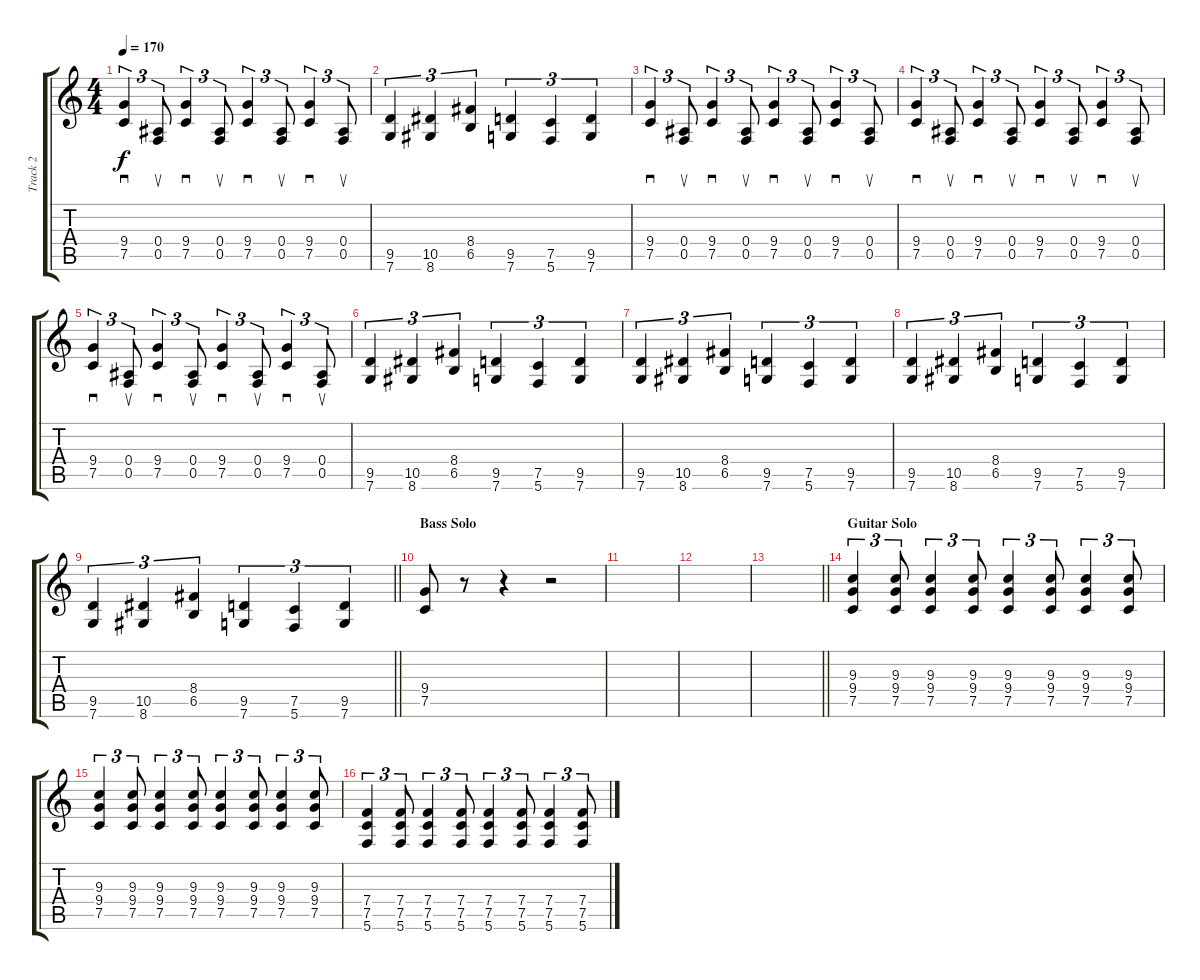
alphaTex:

\track ("Track 2" "Track 2") {instrument distortionguitar}
\staff {score tabs}
\tuning (C4 G3 Eb3 Bb2 F2 C2) {hide}
\ts (4 4)
\tempo 170
\clef g2
\ks c
(9.4 7.5).4{sd tu (3 2) dy f} (0.4 0.5).8{su tu (3 2)} (9.4 7.5).4{sd tu (3 2)} (0.4 0.5).8{su tu (3 2)} (9.4 7.5).4{sd tu (3 2)} (0.4 0.5).8{su tu (3 2)} (9.4 7.5).4{sd tu (3 2)} (0.4 0.5).8{su tu (3 2)} |
(9.5 7.6).4{tu (3 2)} (10.5 8.6).4{tu (3 2)} (8.4 6.5).4{tu (3 2)} (9.5 7.6).4{tu (3 2)} (7.5 5.6).4{tu (3 2)} (9.5 7.6).4{tu (3 2)} |
(9.4 7.5).4{sd tu (3 2)} (0.4 0.5).8{su tu (3 2)} (9.4 7.5).4{sd tu (3 2)} (0.4 0.5).8{su tu (3 2)} (9.4 7.5).4{sd tu (3 2)} (0.4 0.5).8{su tu (3 2)} (9.4 7.5).4{sd tu (3 2)} (0.4 0.5).8{su tu (3 2)} |
(9.4 7.5).4{sd tu (3 2)} (0.4 0.5).8{su tu (3 2)} (9.4 7.5).4{sd tu (3 2)} (0.4 0.5).8{su tu (3 2)} (9.4 7.5).4{sd tu (3 2)} (0.4 0.5).8{su tu (3 2)} (9.4 7.5).4{sd tu (3 2)} (0.4 0.5).8{su tu (3 2)} |
(9.4 7.5).4{sd tu (3 2)} (0.4 0.5).8{su tu (3 2)} (9.4 7.5).4{sd tu (3 2)} (0.4 0.5).8{su tu (3 2)} (9.4 7.5).4{sd tu (3 2)} (0.4 0.5).8{su tu (3 2)} (9.4 7.5).4{sd tu (3 2)} (0.4 0.5).8{su tu (3 2)} |
(9.5 7.6).4{tu (3 2)} (10.5 8.6).4{tu (3 2)} (8.4 6.5).4{tu (3 2)} (9.5 7.6).4{tu (3 2)} (7.5 5.6).4{tu (3 2)} (9.5 7.6).4{tu (3 2)} |
(9.5 7.6).4{tu (3 2)} (10.5 8.6).4{tu (3 2)} (8.4 6.5).4{tu (3 2)} (9.5 7.6).4{tu (3 2)} (7.5 5.6).4{tu (3 2)} (9.5 7.6).4{tu (3 2)} |
(9.5 7.6).4{tu (3 2)} (10.5 8.6).4{tu (3 2)} (8.4 6.5).4{tu (3 2)} (9.5 7.6).4{tu (3 2)} (7.5 5.6).4{tu (3 2)} (9.5 7.6).4{tu (3 2)} |
\barLineRight lightlight
(9.5 7.6).4{tu (3 2)} (10.5 8.6).4{tu (3 2)} (8.4 6.5).4{tu (3 2)} (9.5 7.6).4{tu (3 2)} (7.5 5.6).4{tu (3 2)} (9.5 7.6).4{tu (3 2)} |
\section ("" "Bass Solo")
(9.4 7.5).8 r.8 r.4 r.2 |
|
|
\barLineRight lightlight
|
\section ("" "Guitar Solo")
(9.3 9.4 7.5).4{tu (3 2)} (9.3 9.4 7.5).8{tu (3 2)} (9.3 9.4 7.5).4{tu (3 2)} (9.3 9.4 7.5).8{tu (3 2)} (9.3 9.4 7.5).4{tu (3 2)} (9.3 9.4 7.5).8{tu (3 2)} (9.3 9.4 7.5).4{tu (3 2)} (9.3 9.4 7.5).8{tu (3 2)} |
(9.3 9.4 7.5).4{tu (3 2)} (9.3 9.4 7.5).8{tu (3 2)} (9.3 9.4 7.5).4{tu (3 2)} (9.3 9.4 7.5).8{tu (3 2)} (9.3 9.4 7.5).4{tu (3 2)} (9.3 9.4 7.5).8{tu (3 2)} (9.3 9.4 7.5).4{tu (3 2)} (9.3 9.4 7.5).8{tu (3 2)} |
(7.4 7.5 5.6).4{tu (3 2)} (7.4 7.5 5.6).8{tu (3 2)} (7.4 7.5 5.6).4{tu (3 2)} (7.4 7.5 5.6).8{tu (3 2)} (7.4 7.5 5.6).4{tu (3 2)} (7.4 7.5 5.6).8{tu (3 2)} (7.4 7.5 5.6).4{tu (3 2)} (7.4 7.5 5.6).8{tu (3 2)}
